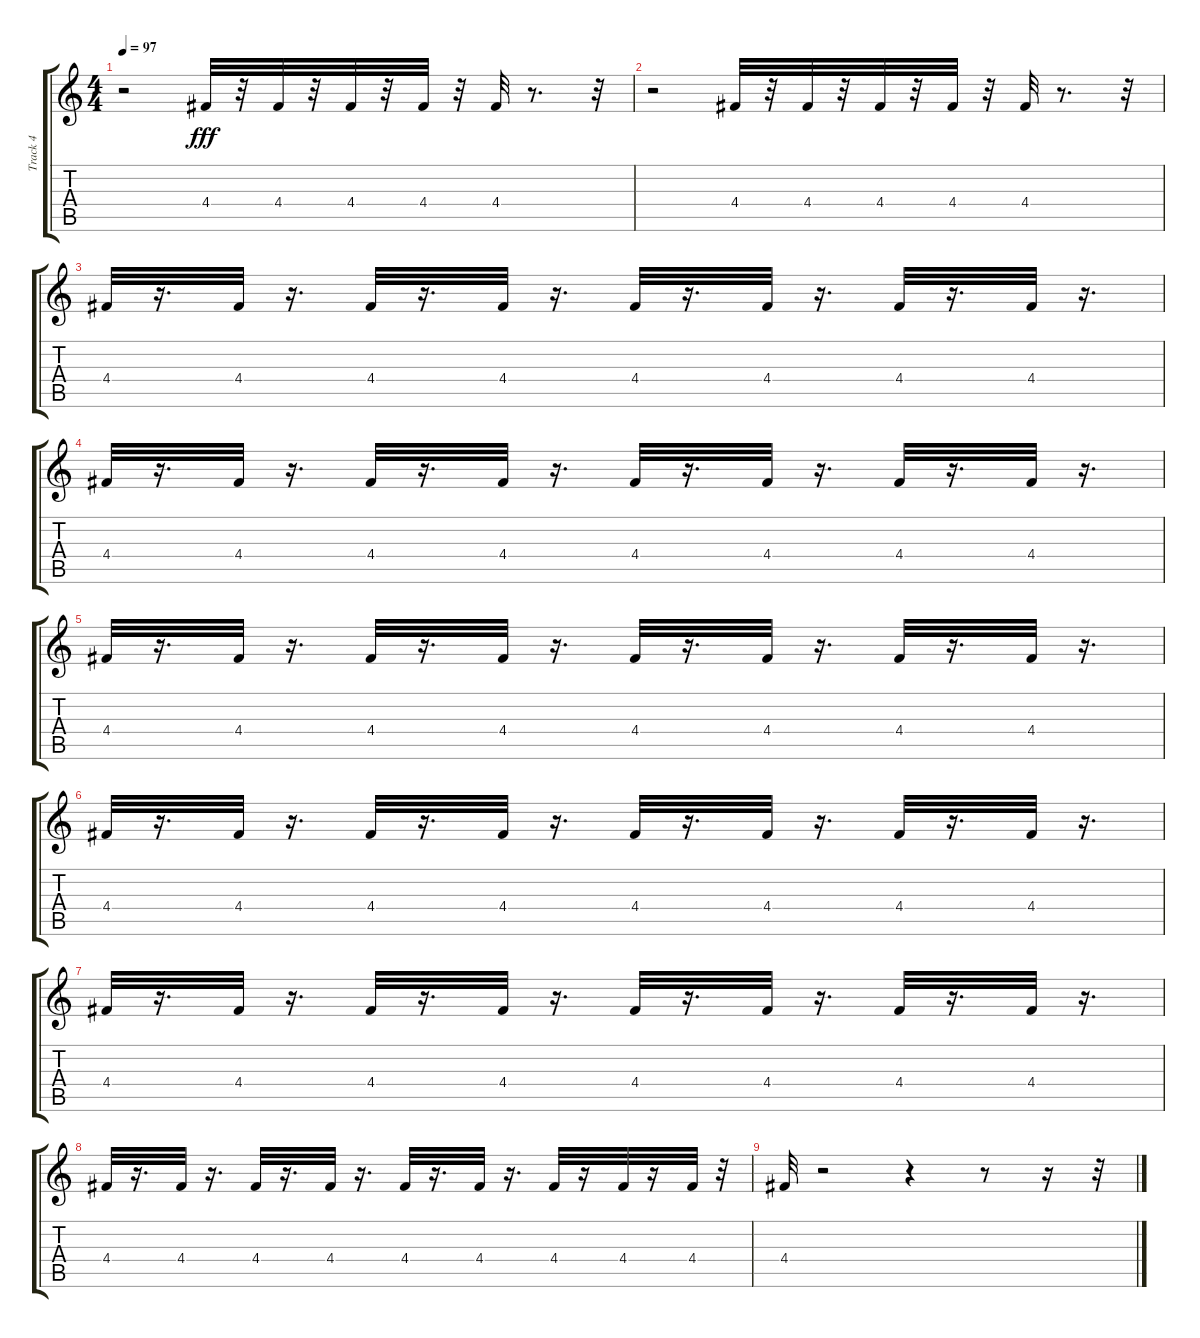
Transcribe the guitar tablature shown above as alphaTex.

\track ("Track 4" "Track 4") {instrument electricguitarclean}
\staff {score tabs}
\tuning (E4 B3 G3 D3 A2 E2) {hide}
\ts (4 4)
\tempo 97
\clef g2
\ks c
r.2{dy fff} 4.4.32 r.32 4.4.32 r.32 4.4.32 r.32 4.4.32 r.32 4.4.32 r.8{d} r.32 |
r.2 4.4.32 r.32 4.4.32 r.32 4.4.32 r.32 4.4.32 r.32 4.4.32 r.8{d} r.32 |
4.4.32 r.16{d} 4.4.32 r.16{d} 4.4.32 r.16{d} 4.4.32 r.16{d} 4.4.32 r.16{d} 4.4.32 r.16{d} 4.4.32 r.16{d} 4.4.32 r.16{d} |
4.4.32 r.16{d} 4.4.32 r.16{d} 4.4.32 r.16{d} 4.4.32 r.16{d} 4.4.32 r.16{d} 4.4.32 r.16{d} 4.4.32 r.16{d} 4.4.32 r.16{d} |
4.4.32 r.16{d} 4.4.32 r.16{d} 4.4.32 r.16{d} 4.4.32 r.16{d} 4.4.32 r.16{d} 4.4.32 r.16{d} 4.4.32 r.16{d} 4.4.32 r.16{d} |
4.4.32 r.16{d} 4.4.32 r.16{d} 4.4.32 r.16{d} 4.4.32 r.16{d} 4.4.32 r.16{d} 4.4.32 r.16{d} 4.4.32 r.16{d} 4.4.32 r.16{d} |
4.4.32 r.16{d} 4.4.32 r.16{d} 4.4.32 r.16{d} 4.4.32 r.16{d} 4.4.32 r.16{d} 4.4.32 r.16{d} 4.4.32 r.16{d} 4.4.32 r.16{d} |
4.4.32 r.16{d} 4.4.32 r.16{d} 4.4.32 r.16{d} 4.4.32 r.16{d} 4.4.32 r.16{d} 4.4.32 r.16{d} 4.4.32 r.16 4.4.32 r.16 4.4.32 r.32 |
4.4.32 r.2 r.4 r.8 r.16 r.32
